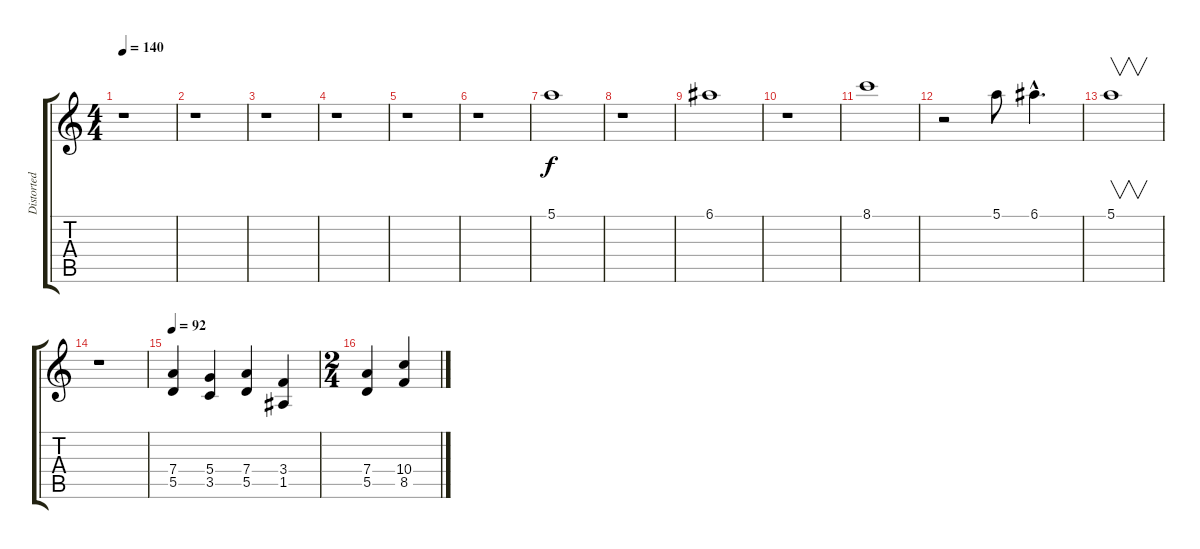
\track ("Distorted Guitar 2" "Distorted ") {instrument distortionguitar}
\staff {score tabs}
\tuning (E4 B3 G3 D3 A2 E2) {hide}
\ts (4 4)
\tempo 140
\clef g2
\ks c
r.1{dy f} |
r.1 |
r.1 |
r.1 |
r.1 |
r.1 |
5.1.1 |
r.1 |
6.1.1 |
r.1 |
8.1.1 |
r.2 5.1.8 6.1{hac}.4{d} |
5.1.1{v} |
r.1 |
\tempo 92
(7.4 5.5).4 (5.4 3.5).4 (7.4 5.5).4 (3.4 1.5).4 |
\ts (2 4)
(7.4 5.5).4 (10.4 8.5).4
